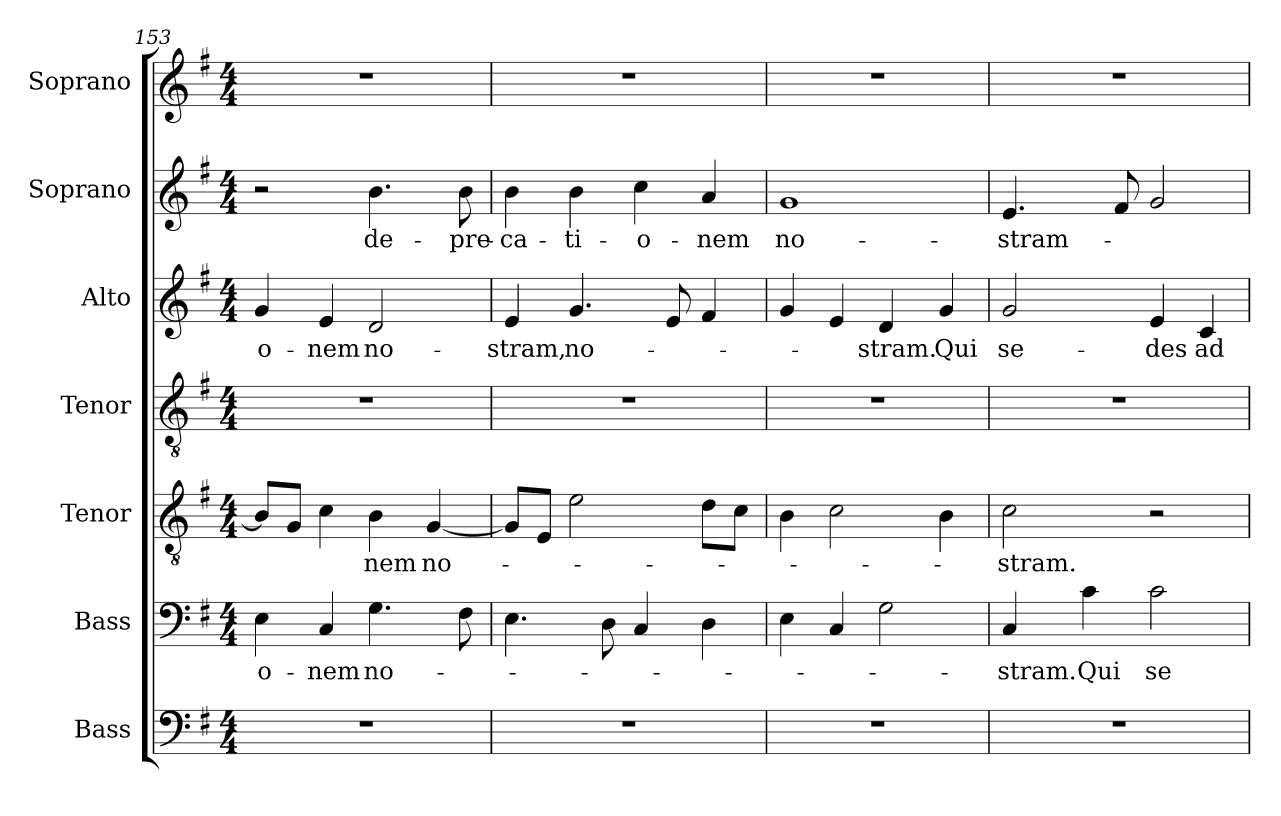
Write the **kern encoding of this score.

**kern	**kern	**text	**kern	**text	**kern	**kern	**text	**kern	**text	**kern
*part7	*part6	*part6	*part5	*part5	*part4	*part3	*part3	*part2	*part2	*part1
*staff7	*staff6	*staff6	*staff5	*staff5	*staff4	*staff3	*staff3	*staff2	*staff2	*staff1
*I"Bass	*I"Bass	*	*I"Tenor	*	*I"Tenor	*I"Alto	*	*I"Soprano	*	*I"Soprano
*I'B.	*I'B.	*	*I'T.	*	*I'T.	*I'A.	*	*I'S.	*	*I'S.
*clefF4	*clefF4	*	*clefGv2	*	*clefGv2	*clefG2	*	*clefG2	*	*clefG2
*	*	*	*ITrd7c12	*	*ITrd7c12	*	*	*	*	*
*k[f#]	*k[f#]	*	*k[f#]	*	*k[f#]	*k[f#]	*	*k[f#]	*	*k[f#]
*G:	*G:	*	*G:	*	*G:	*G:	*	*G:	*	*G:
*M4/4	*M4/4	*	*M4/4	*	*M4/4	*M4/4	*	*M4/4	*	*M4/4
=153	=153	=153	=153	=153	=153	=153	=153	=153	=153	=153
!	!	!LO:LY:b:color=#000000	!	!	!	!	!	!	!	!
!	!	!	!	!	!	!	!LO:LY:b:color=#000000	!	!	!
1r	4Ei\	-o-	8BBi/L]	.	1r	4gi/	-o-	2r	.	1r
.	.	.	8GGi/J	.	.	.	.	.	.	.
!	!	!LO:LY:b:color=#000000	!	!	!	!	!	!	!	!
!	!	!	!	!	!	!	!LO:LY:b:color=#000000	!	!	!
.	4Ci/	-nem	4Ci\	.	.	4ei/	-nem	.	.	.
!	!	!LO:LY:b:color=#000000	!	!	!	!	!	!	!	!
!	!	!	!	!LO:LY:b:color=#000000	!	!	!	!	!	!
!	!	!	!	!	!	!	!LO:LY:b:color=#000000	!	!	!
!	!	!	!	!	!	!	!	!	!LO:LY:b:color=#000000	!
.	4.Gi\	no-	4BBi\	-nem	.	2di/	no-	4.bi\	de-	.
!	!	!	!	!LO:LY:b:color=#000000	!	!	!	!	!	!
.	.	.	[4GGi/	no-	.	.	.	.	.	.
!	!	!	!	!	!	!	!	!	!LO:LY:b:color=#000000	!
.	8F#i\	.	.	.	.	.	.	8bi\	-pre-	.
!!LO:LB:g=z
=154	=154	=154	=154	=154	=154	=154	=154	=154	=154	=154
!	!	!	!	!	!	!	!LO:LY:b:color=#000000	!	!	!
!	!	!	!	!	!	!	!	!	!LO:LY:b:color=#000000	!
1r	4.Ei\	.	8GGi/L]	.	1r	4ei/	-stram,	4bi\	-ca-	1r
.	.	.	8EEi/J	.	.	.	.	.	.	.
!	!	!	!	!	!	!	!LO:LY:b:color=#000000	!	!	!
!	!	!	!	!	!	!	!	!	!LO:LY:b:color=#000000	!
.	.	.	2Ei\	.	.	4.gi/	no-	4bi\	-ti-	.
.	8Di\	.	.	.	.	.	.	.	.	.
!	!	!	!	!	!	!	!	!	!LO:LY:b:color=#000000	!
.	4Ci/	.	.	.	.	.	.	4cci\	-o-	.
.	.	.	.	.	.	8ei/	.	.	.	.
!	!	!	!	!	!	!	!	!	!LO:LY:b:color=#000000	!
.	4Di\	.	8Di\L	.	.	4f#i/	.	4ai/	-nem	.
.	.	.	8Ci\J	.	.	.	.	.	.	.
=155	=155	=155	=155	=155	=155	=155	=155	=155	=155	=155
!	!	!	!	!	!	!	!	!	!LO:LY:b:color=#000000	!
1r	4Ei\	.	4BBi\	.	1r	4gi/	.	1gi	no-	1r
.	4Ci/	.	2Ci\	.	.	4ei/	.	.	.	.
!	!	!	!	!	!	!	!LO:LY:b:color=#000000	!	!	!
.	2Gi\	.	.	.	.	4di/	-stram.	.	.	.
!	!	!	!	!	!	!	!LO:LY:b:color=#000000	!	!	!
.	.	.	4BBi\	.	.	4gi/	Qui	.	.	.
=156	=156	=156	=156	=156	=156	=156	=156	=156	=156	=156
!	!	!LO:LY:b:color=#000000	!	!	!	!	!	!	!	!
!	!	!	!	!LO:LY:b:color=#000000	!	!	!	!	!	!
!	!	!	!	!	!	!	!LO:LY:b:color=#000000	!	!	!
!	!	!	!	!	!	!	!	!	!LO:LY:b:color=#000000	!
1r	4Ci/	-stram.	2Ci\	-stram.	1r	2gi/	se-	4.ei/	-stram-	1r
!	!	!LO:LY:b:color=#000000	!	!	!	!	!	!	!	!
.	4ci\	Qui	.	.	.	.	.	.	.	.
.	.	.	.	.	.	.	.	8f#i/	.	.
!	!	!LO:LY:b:color=#000000	!	!	!	!	!	!	!	!
!	!	!	!	!	!	!	!LO:LY:b:color=#000000	!	!	!
.	2ci\	se-	2r	.	.	4ei/	-des	2gi/	.	.
!	!	!	!	!	!	!	!LO:LY:b:color=#000000	!	!	!
.	.	.	.	.	.	4ci/	ad	.	.	.
=	=	=	=	=	=	=	=	=	=	=
*-	*-	*-	*-	*-	*-	*-	*-	*-	*-	*-
